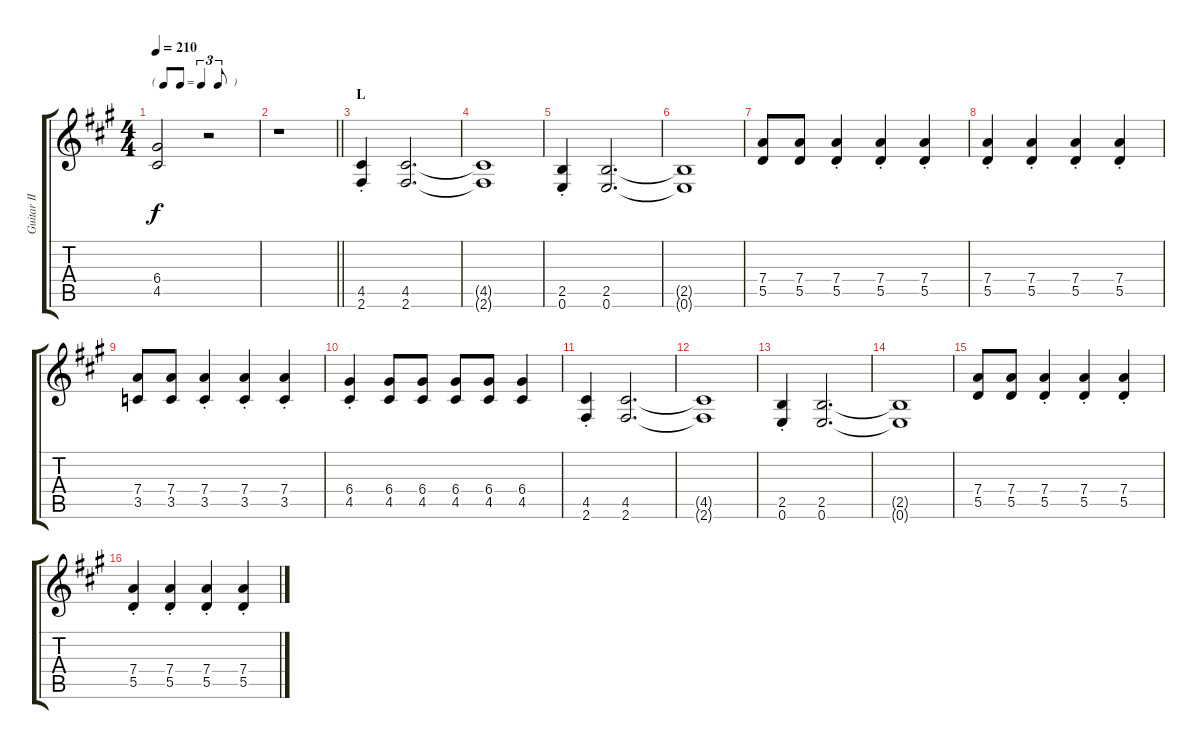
\track ("Guitar II" "Guitar II") {instrument distortionguitar}
\staff {score tabs}
\tuning (E4 B3 G3 D3 A2 E2) {hide}
\ts (4 4)
\tf triplet8th
\tempo 210
\clef g2
\ks a
(6.4 4.5).2{dy f} r.2 |
\barLineRight lightlight
r.1 |
\section ("" "L")
(4.5{st} 2.6{st}).4 (4.5 2.6).2{d} |
(4.5{t} 2.6{t}).1 |
(2.5{st} 0.6{st}).4 (2.5 0.6).2{d} |
(2.5{t} 0.6{t}).1 |
(7.4 5.5).8 (7.4 5.5).8 (7.4{st} 5.5{st}).4 (7.4{st} 5.5{st}).4 (7.4{st} 5.5{st}).4 |
(7.4{st} 5.5{st}).4 (7.4{st} 5.5{st}).4 (7.4{st} 5.5{st}).4 (7.4{st} 5.5{st}).4 |
(7.4 3.5).8 (7.4 3.5).8 (7.4{st} 3.5{st}).4 (7.4{st} 3.5{st}).4 (7.4{st} 3.5{st}).4 |
(6.4{st} 4.5{st}).4 (6.4 4.5).8 (6.4 4.5).8 (6.4 4.5).8 (6.4 4.5).8 (6.4 4.5).4 |
(4.5{st} 2.6{st}).4 (4.5 2.6).2{d} |
(4.5{t} 2.6{t}).1 |
(2.5{st} 0.6{st}).4 (2.5 0.6).2{d} |
(2.5{t} 0.6{t}).1 |
(7.4 5.5).8 (7.4 5.5).8 (7.4{st} 5.5{st}).4 (7.4{st} 5.5{st}).4 (7.4{st} 5.5{st}).4 |
(7.4{st} 5.5{st}).4 (7.4{st} 5.5{st}).4 (7.4{st} 5.5{st}).4 (7.4{st} 5.5{st}).4
